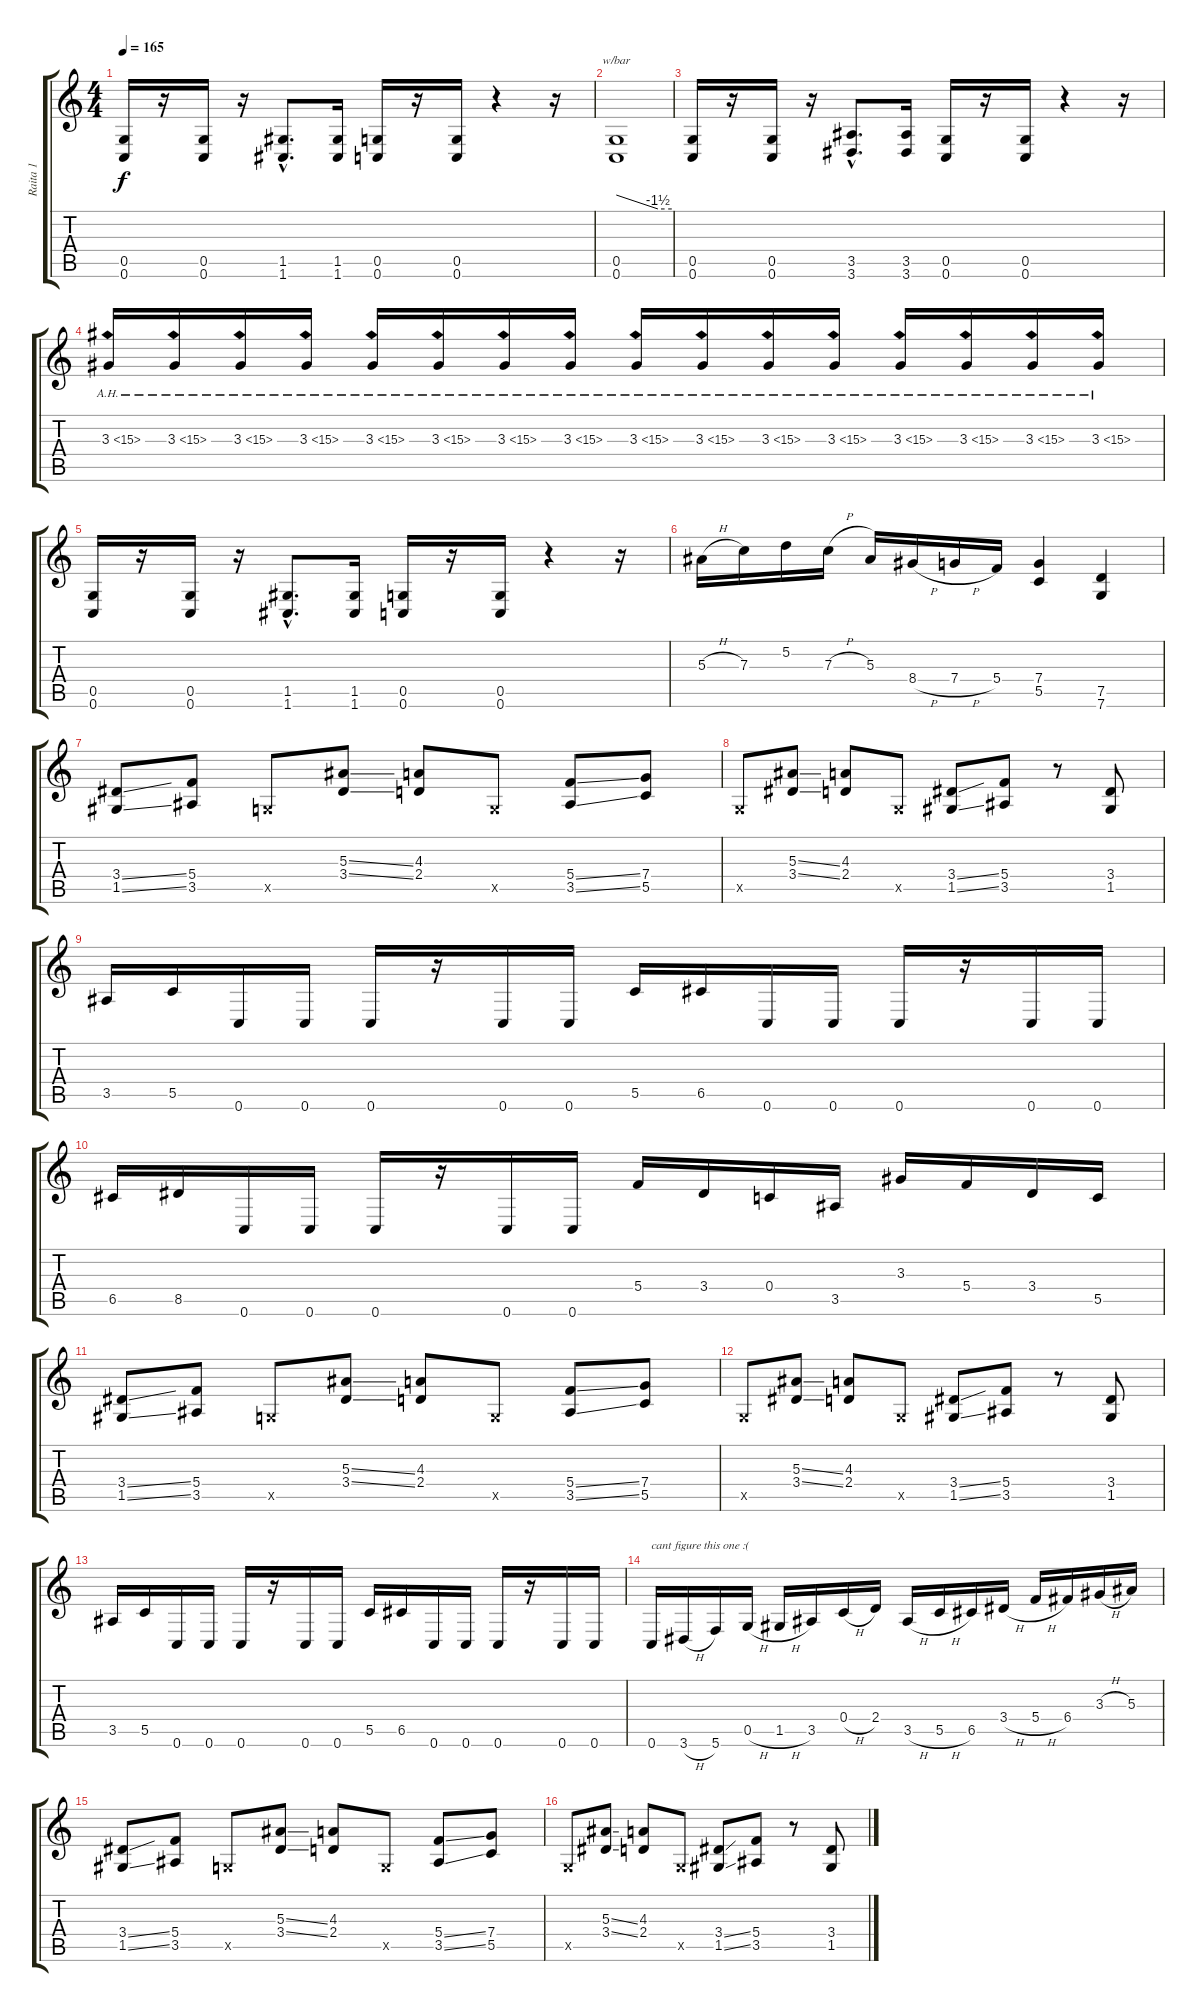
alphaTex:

\track ("Raita 1" "Raita 1") {instrument distortionguitar}
\staff {score tabs}
\tuning (D4 A3 F3 C3 G2 C2) {hide}
\ts (4 4)
\tempo 165
\clef g2
\ks c
(0.5 0.6).16{dy f} r.16 (0.5 0.6).16 r.16 (1.5{hac} 1.6{hac}).8{d} (1.5 1.6).16 (0.5 0.6).16 r.16 (0.5 0.6).16 r.4 r.16 |
(0.5 0.6).1{tbe (custom default 0 0 45 -6 60 -6)} |
(0.5 0.6).16 r.16 (0.5 0.6).16 r.16 (3.5{hac} 3.6{hac}).8{d} (3.5 3.6).16 (0.5 0.6).16 r.16 (0.5 0.6).16 r.4 r.16 |
3.3{ah 12}.16 3.3{ah 12}.16 3.3{ah 12}.16 3.3{ah 12}.16 3.3{ah 12}.16 3.3{ah 12}.16 3.3{ah 12}.16 3.3{ah 12}.16 3.3{ah 12}.16 3.3{ah 12}.16 3.3{ah 12}.16 3.3{ah 12}.16 3.3{ah 12}.16 3.3{ah 12}.16 3.3{ah 12}.16 3.3{ah 12}.16 |
(0.5 0.6).16 r.16 (0.5 0.6).16 r.16 (1.5{hac} 1.6{hac}).8{d} (1.5 1.6).16 (0.5 0.6).16 r.16 (0.5 0.6).16 r.4 r.16 |
5.3{h}.16 7.3.16 5.2.16 7.3{h}.16 5.3.16 8.4{h}.16 7.4{h}.16 5.4.16 (7.4 5.5).4 (7.5 7.6).4 |
(3.4{ss} 1.5{ss}).8 (5.4 3.5).8 0.5{x}.8 (5.3{ss} 3.4{ss}).8 (4.3 2.4).8 0.5{x}.8 (5.4{ss} 3.5{ss}).8 (7.4 5.5).8 |
0.5{x}.8 (5.3{ss} 3.4{ss}).8 (4.3 2.4).8 0.5{x}.8 (3.4{ss} 1.5{ss}).8 (5.4 3.5).8 r.8 (3.4 1.5).8 |
3.5.16 5.5.16 0.6.16 0.6.16 0.6.16 r.16 0.6.16 0.6.16 5.5.16 6.5.16 0.6.16 0.6.16 0.6.16 r.16 0.6.16 0.6.16 |
6.5.16 8.5.16 0.6.16 0.6.16 0.6.16 r.16 0.6.16 0.6.16 5.4.16 3.4.16 0.4.16 3.5.16 3.3.16 5.4.16 3.4.16 5.5.16 |
(3.4{ss} 1.5{ss}).8 (5.4 3.5).8 0.5{x}.8 (5.3{ss} 3.4{ss}).8 (4.3 2.4).8 0.5{x}.8 (5.4{ss} 3.5{ss}).8 (7.4 5.5).8 |
0.5{x}.8 (5.3{ss} 3.4{ss}).8 (4.3 2.4).8 0.5{x}.8 (3.4{ss} 1.5{ss}).8 (5.4 3.5).8 r.8 (3.4 1.5).8 |
3.5.16 5.5.16 0.6.16 0.6.16 0.6.16 r.16 0.6.16 0.6.16 5.5.16 6.5.16 0.6.16 0.6.16 0.6.16 r.16 0.6.16 0.6.16 |
0.6.16{txt "cant figure this one :( "} 3.6{h}.16 5.6.16 0.5{h}.16 1.5{h}.16 3.5.16 0.4{h}.16 2.4.16 3.5{h}.16 5.5{h}.16 6.5.16 3.4{h}.16 5.4{h}.16 6.4.16 3.3{h}.16 5.3.16 |
(3.4{ss} 1.5{ss}).8 (5.4 3.5).8 0.5{x}.8 (5.3{ss} 3.4{ss}).8 (4.3 2.4).8 0.5{x}.8 (5.4{ss} 3.5{ss}).8 (7.4 5.5).8 |
0.5{x}.8 (5.3{ss} 3.4{ss}).8 (4.3 2.4).8 0.5{x}.8 (3.4{ss} 1.5{ss}).8 (5.4 3.5).8 r.8 (3.4 1.5).8
